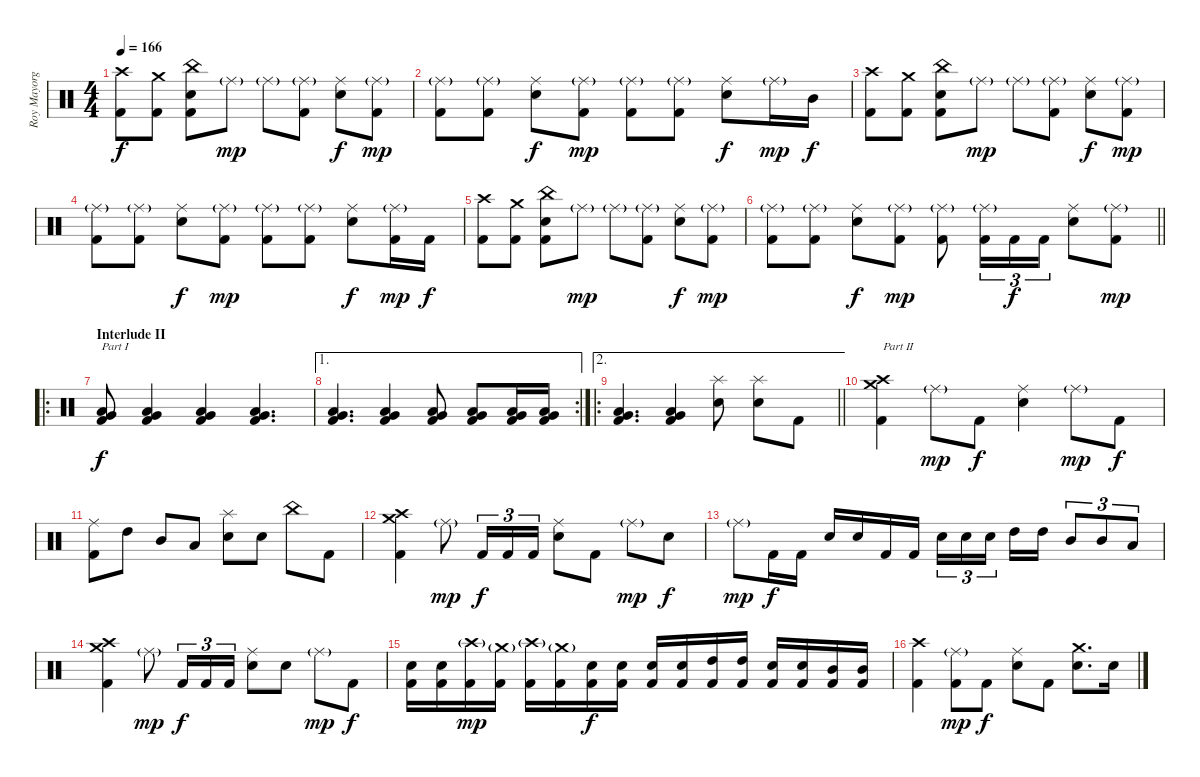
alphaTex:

\track ("Roy Mayorga (Drums)" "Roy Mayorg") {instrument percussion}
\staff {score}
\articulation defaults
\ts (4 4)
\tempo 166
\clef neutral
\ks c
("Crash high (hit)" "Kick (hit) 2").8{dy f} ("Crash medium (hit)" "Kick (hit) 2").8 ("China (hit)" "Electric Snare (hit)" "Kick (hit) 2").8 "Ride (middle)"{g}.8{dy mp} "Ride (middle)"{g}.8 ("Ride (middle)"{g} "Kick (hit) 2").8 ("Ride (middle)" "Electric Snare (hit)").8{dy f} ("Ride (middle)"{g} "Kick (hit) 2").8{dy mp} |
("Ride (middle)"{g} "Kick (hit) 2").8 ("Ride (middle)"{g} "Kick (hit) 2").8 ("Ride (middle)" "Electric Snare (hit)").8{dy f} ("Ride (middle)"{g} "Kick (hit) 2").8{dy mp} ("Ride (middle)"{g} "Kick (hit) 2").8 ("Ride (middle)"{g} "Kick (hit) 2").8 ("Ride (middle)" "Electric Snare (hit)").8{dy f} "Ride (middle)"{g}.16{dy mp} "Mid Tom (hit)".16{dy f} |
("Crash high (hit)" "Kick (hit) 2").8 ("Crash medium (hit)" "Kick (hit) 2").8 ("China (hit)" "Electric Snare (hit)" "Kick (hit) 2").8 "Ride (middle)"{g}.8{dy mp} "Ride (middle)"{g}.8 ("Ride (middle)"{g} "Kick (hit) 2").8 ("Ride (middle)" "Electric Snare (hit)").8{dy f} ("Ride (middle)"{g} "Kick (hit) 2").8{dy mp} |
("Ride (middle)"{g} "Kick (hit) 2").8 ("Ride (middle)"{g} "Kick (hit) 2").8 ("Ride (middle)" "Electric Snare (hit)").8{dy f} ("Ride (middle)"{g} "Kick (hit) 2").8{dy mp} ("Ride (middle)"{g} "Kick (hit) 2").8 ("Ride (middle)"{g} "Kick (hit) 2").8 ("Ride (middle)" "Electric Snare (hit)").8{dy f} ("Ride (middle)"{g} "Kick (hit) 2").16{dy mp} "Kick (hit) 2".16{dy f} |
("Crash high (hit)" "Kick (hit) 2").8 ("Crash medium (hit)" "Kick (hit) 2").8 ("China (hit)" "Electric Snare (hit)" "Kick (hit) 2").8 "Ride (middle)"{g}.8{dy mp} "Ride (middle)"{g}.8 ("Ride (middle)"{g} "Kick (hit) 2").8 ("Ride (middle)" "Electric Snare (hit)").8{dy f} ("Ride (middle)"{g} "Kick (hit) 2").8{dy mp} |
\barLineRight lightlight
("Ride (middle)"{g} "Kick (hit) 2").8 ("Ride (middle)"{g} "Kick (hit) 2").8 ("Ride (middle)" "Electric Snare (hit)").8{dy f} ("Ride (middle)"{g} "Kick (hit) 2").8{dy mp} ("Ride (middle)"{g} "Kick (hit) 2").8 ("Ride (middle)"{g} "Kick (hit) 2").16{tu (3 2)} "Kick (hit) 2".16{tu (3 2) dy f} "Kick (hit) 2".16{tu (3 2)} ("Ride (middle)" "Electric Snare (hit)").8 ("Ride (middle)"{g} "Kick (hit) 2").8{dy mp} |
\ro
\section ("" "Interlude II")
("Very Low Tom (hit)" "Low Floor Tom (hit)" "Kick (hit) 2").8{txt "Part I" dy f volume 14 balance 8} ("Very Low Tom (hit)" "Low Floor Tom (hit)" "Kick (hit) 2").4 ("Very Low Tom (hit)" "Low Floor Tom (hit)" "Kick (hit) 2").4 ("Very Low Tom (hit)" "Low Floor Tom (hit)" "Kick (hit) 2").4{d} |
\ae 1
\rc 2
("Very Low Tom (hit)" "Low Floor Tom (hit)" "Kick (hit) 2").4{d} ("Very Low Tom (hit)" "Low Floor Tom (hit)" "Kick (hit) 2").4 ("Very Low Tom (hit)" "Low Floor Tom (hit)" "Kick (hit) 2").8 ("Very Low Tom (hit)" "Low Floor Tom (hit)" "Kick (hit) 2").8 ("Very Low Tom (hit)" "Low Floor Tom (hit)" "Kick (hit) 2").16 ("Very Low Tom (hit)" "Low Floor Tom (hit)" "Kick (hit) 2").16 |
\ae 2
\ro
\barLineRight lightlight
("Very Low Tom (hit)" "Low Floor Tom (hit)" "Kick (hit) 2").4{d} ("Low Floor Tom (hit)" "Very Low Tom (hit)" "Kick (hit) 2").4 ("Splash (hit)" "Electric Snare (hit)").8 ("Splash (hit)" "Electric Snare (hit)").8 "Kick (hit) 2".8 |
("Crash medium (hit)" "Crash high (hit)" "Kick (hit) 2").4{txt "Part II"} "Ride (middle)"{g}.8{dy mp} "Kick (hit) 2".8{dy f} ("Ride (middle)" "Electric Snare (hit)").4 "Ride (middle)"{g}.8{dy mp} "Kick (hit) 2".8{dy f} |
("Ride (middle)" "Kick (hit) 2").8 "High Tom (hit)".8 "Mid Tom (hit)".8 "Low Tom (hit)".8 ("Splash (hit)" "Electric Snare (hit)").8 "Electric Snare (hit)".8 "China (hit)".8 "Kick (hit) 2".8 |
("Crash medium (hit)" "Crash high (hit)" "Kick (hit) 2").4 "Ride (middle)"{g}.8{dy mp} "Kick (hit) 2".16{tu (3 2) dy f} "Kick (hit) 2".16{tu (3 2)} "Kick (hit) 2".16{tu (3 2)} ("Ride (middle)" "Electric Snare (hit)").8 "Kick (hit) 2".8 "Ride (middle)"{g}.8{dy mp} "Electric Snare (hit)".8{dy f} |
"Ride (middle)"{g}.8{dy mp} "Kick (hit) 2".16{dy f} "Kick (hit) 2".16 "Electric Snare (hit)".16 "Electric Snare (hit)".16 "Kick (hit) 2".16 "Kick (hit) 2".16 "Electric Snare (hit)".16{tu (3 2)} "Electric Snare (hit)".16{tu (3 2)} "Electric Snare (hit)".16{tu (3 2) beam splitsecondary} "High Tom (hit)".16 "High Tom (hit)".16 "Mid Tom (hit)".8{tu (3 2)} "Mid Tom (hit)".8{tu (3 2)} "Low Tom (hit)".8{tu (3 2)} |
("Crash medium (hit)" "Crash high (hit)" "Kick (hit) 2").4 "Ride (middle)"{g}.8{dy mp} "Kick (hit) 2".16{tu (3 2) dy f} "Kick (hit) 2".16{tu (3 2)} "Kick (hit) 2".16{tu (3 2)} ("Ride (middle)" "Electric Snare (hit)").8 "Electric Snare (hit)".8 "Ride (middle)"{g}.8{dy mp} "Kick (hit) 2".8{dy f} |
("Electric Snare (hit)" "Kick (hit) 2").16 ("Electric Snare (hit)" "Kick (hit) 2").16 ("Crash high (hit)"{g} "Kick (hit) 2").16{dy mp} ("Crash medium (hit)"{g} "Kick (hit) 2").16 ("Crash high (hit)"{g} "Kick (hit) 2").16 ("Crash medium (hit)"{g} "Kick (hit) 2").16 ("Electric Snare (hit)" "Kick (hit) 2").16{dy f} ("Electric Snare (hit)" "Kick (hit) 2").16 ("Electric Snare (hit)" "Kick (hit) 2").16 ("Electric Snare (hit)" "Kick (hit) 2").16 ("High Tom (hit)" "Kick (hit) 2").16 ("High Tom (hit)" "Kick (hit) 2").16 ("Electric Snare (hit)" "Kick (hit) 2").16 ("Electric Snare (hit)" "Kick (hit) 2").16 ("Mid Tom (hit)" "Kick (hit) 2").16 ("Mid Tom (hit)" "Kick (hit) 2").16 |
("Crash high (hit)" "Kick (hit) 2").4 ("Ride (middle)"{g} "Kick (hit) 2").8{dy mp} "Kick (hit) 2".8{dy f} ("Ride (middle)" "Electric Snare (hit)").8 "Kick (hit) 2".8 ("Crash medium (hit)" "Electric Snare (hit)").8{d} "Electric Snare (hit)".16
